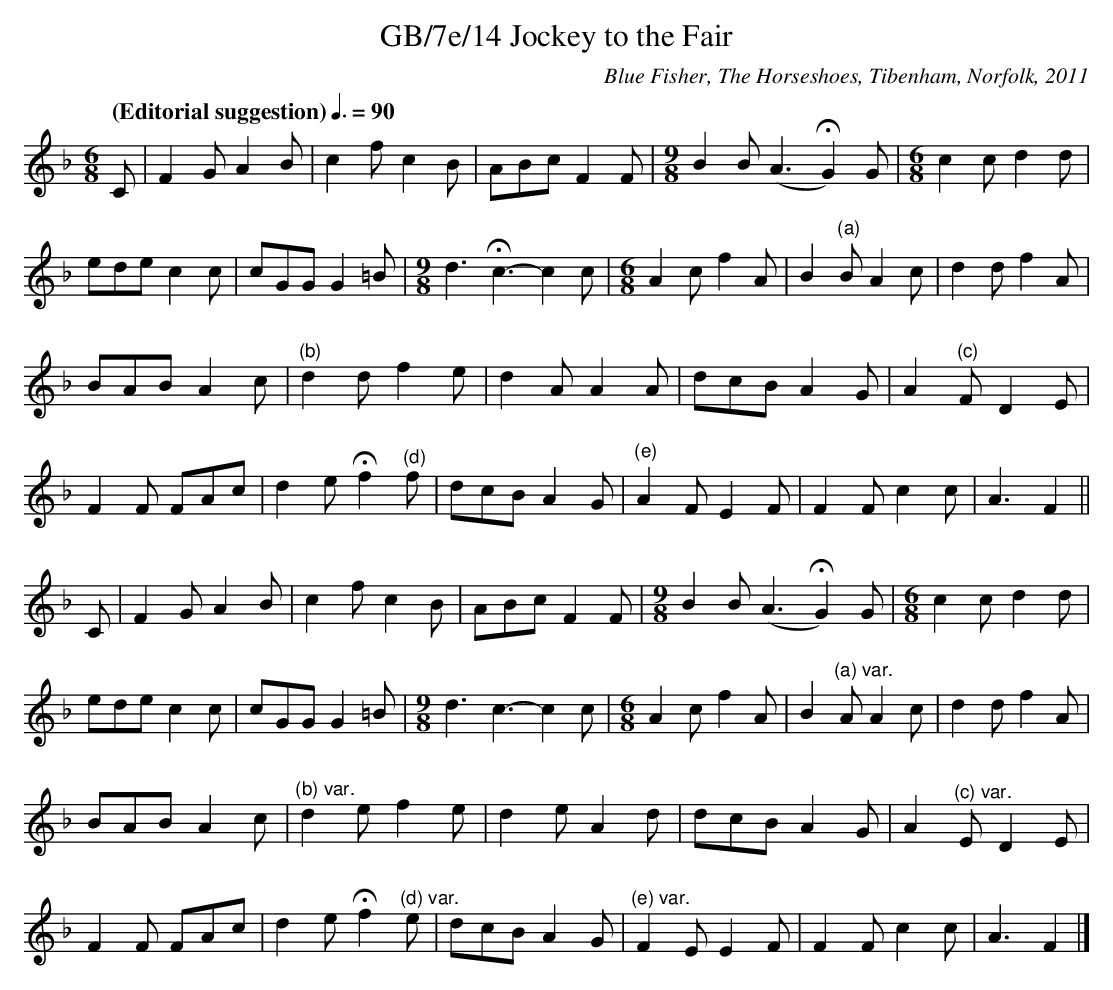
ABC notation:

X:1
T:GB/7e/14 Jockey to the Fair
C:Blue Fisher, The Horseshoes, Tibenham, Norfolk, 2011
L:1/8
M:6/8
Q:"(Editorial suggestion)" 3/8=90
K:F
C | F2 G A2 B | c2 f c2 B | ABc F2 F |[M:9/8] B2 B (A3 HG2) G |[M:6/8]c2 c d2 d |
ede c2 c | cGG G2 =B |[M:9/8]d3 Hc3- c2 c |[M:6/8]A2 c f2 A | B2 "^(a)"B A2 c |d2 d f2 A |
BAB A2 c |"^(b)"d2 d f2 e | d2 A A2 A | dcB A2 G | A2 "^(c)"F D2 E |
F2 F FAc | d2 e Hf2 "^(d)"f | dcB A2 G |"^(e)"A2 F E2 F | F2 F c2 c | A3 F2 ||
C | F2 G A2 B | c2 f c2 B | ABc F2 F |[M:9/8]B2 B (A3 HG2) G |[M:6/8] c2 c d2 d |
ede c2 c | cGG G2 =B |[M:9/8]d3 c3-c2 c |[M:6/8]A2 c f2 A | B2 "^(a) var."A A2 c | d2 d f2 A |
BAB A2 c |"^(b) var."d2 e f2 e | d2 e A2 d | dcB A2 G | A2 "^(c) var."E D2 E |
F2 F FAc | d2 e Hf2 "^(d) var."e | dcB A2 G |"^(e) var."F2 E E2 F | F2 F c2 c | A3 F2 |]
